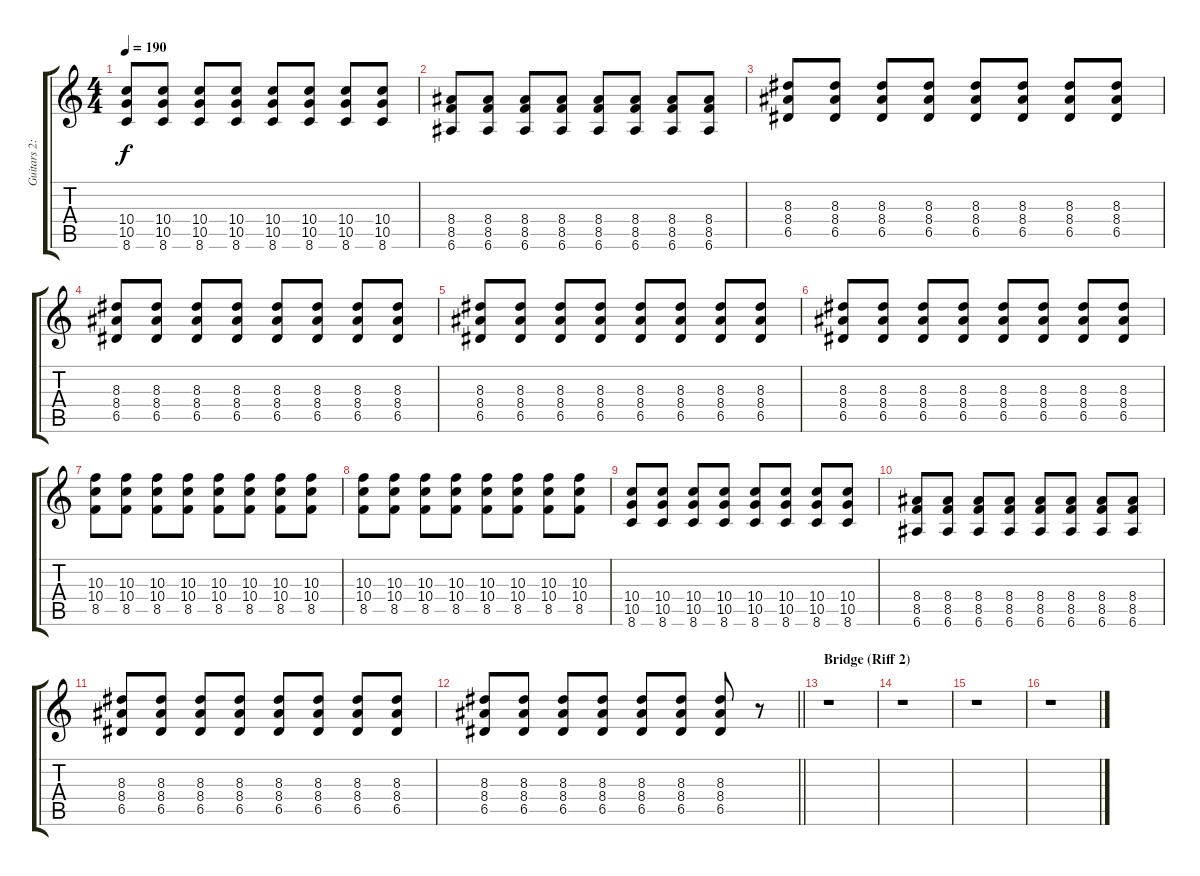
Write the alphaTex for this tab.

\track ("Guitars 2: (Electric Right-Pan)" "Guitars 2:") {instrument distortionguitar}
\staff {score tabs}
\tuning (E4 B3 G3 D3 A2 E2) {hide}
\ts (4 4)
\tempo 190
\clef g2
\ks c
(10.4 10.5 8.6).8{dy f} (10.4 10.5 8.6).8 (10.4 10.5 8.6).8 (10.4 10.5 8.6).8 (10.4 10.5 8.6).8 (10.4 10.5 8.6).8 (10.4 10.5 8.6).8 (10.4 10.5 8.6).8 |
(8.4 8.5 6.6).8 (8.4 8.5 6.6).8 (8.4 8.5 6.6).8 (8.4 8.5 6.6).8 (8.4 8.5 6.6).8 (8.4 8.5 6.6).8 (8.4 8.5 6.6).8 (8.4 8.5 6.6).8 |
(8.3 8.4 6.5).8 (8.3 8.4 6.5).8 (8.3 8.4 6.5).8 (8.3 8.4 6.5).8 (8.3 8.4 6.5).8 (8.3 8.4 6.5).8 (8.3 8.4 6.5).8 (8.3 8.4 6.5).8 |
(8.3 8.4 6.5).8 (8.3 8.4 6.5).8 (8.3 8.4 6.5).8 (8.3 8.4 6.5).8 (8.3 8.4 6.5).8 (8.3 8.4 6.5).8 (8.3 8.4 6.5).8 (8.3 8.4 6.5).8 |
(8.3 8.4 6.5).8 (8.3 8.4 6.5).8 (8.3 8.4 6.5).8 (8.3 8.4 6.5).8 (8.3 8.4 6.5).8 (8.3 8.4 6.5).8 (8.3 8.4 6.5).8 (8.3 8.4 6.5).8 |
(8.3 8.4 6.5).8 (8.3 8.4 6.5).8 (8.3 8.4 6.5).8 (8.3 8.4 6.5).8 (8.3 8.4 6.5).8 (8.3 8.4 6.5).8 (8.3 8.4 6.5).8 (8.3 8.4 6.5).8 |
(10.3 10.4 8.5).8 (10.3 10.4 8.5).8 (10.3 10.4 8.5).8 (10.3 10.4 8.5).8 (10.3 10.4 8.5).8 (10.3 10.4 8.5).8 (10.3 10.4 8.5).8 (10.3 10.4 8.5).8 |
(10.3 10.4 8.5).8 (10.3 10.4 8.5).8 (10.3 10.4 8.5).8 (10.3 10.4 8.5).8 (10.3 10.4 8.5).8 (10.3 10.4 8.5).8 (10.3 10.4 8.5).8 (10.3 10.4 8.5).8 |
(10.4 10.5 8.6).8 (10.4 10.5 8.6).8 (10.4 10.5 8.6).8 (10.4 10.5 8.6).8 (10.4 10.5 8.6).8 (10.4 10.5 8.6).8 (10.4 10.5 8.6).8 (10.4 10.5 8.6).8 |
(8.4 8.5 6.6).8 (8.4 8.5 6.6).8 (8.4 8.5 6.6).8 (8.4 8.5 6.6).8 (8.4 8.5 6.6).8 (8.4 8.5 6.6).8 (8.4 8.5 6.6).8 (8.4 8.5 6.6).8 |
(8.3 8.4 6.5).8 (8.3 8.4 6.5).8 (8.3 8.4 6.5).8 (8.3 8.4 6.5).8 (8.3 8.4 6.5).8 (8.3 8.4 6.5).8 (8.3 8.4 6.5).8 (8.3 8.4 6.5).8 |
\barLineRight lightlight
(8.3 8.4 6.5).8 (8.3 8.4 6.5).8 (8.3 8.4 6.5).8 (8.3 8.4 6.5).8 (8.3 8.4 6.5).8 (8.3 8.4 6.5).8 (8.3 8.4 6.5).8 r.8 |
\section ("" "Bridge (Riff 2)")
r.1 |
r.1 |
r.1 |
r.1
